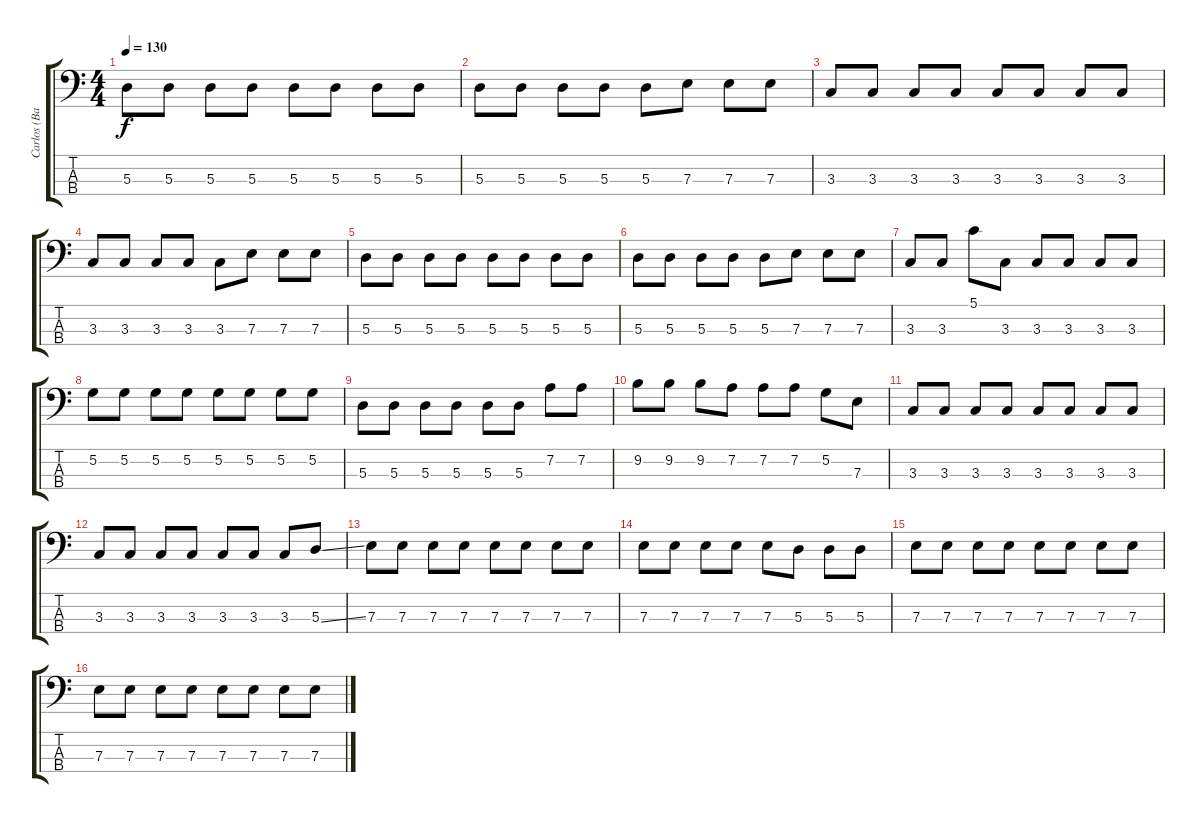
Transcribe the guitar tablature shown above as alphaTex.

\track ("Carlos (Bass)" "Carlos (Ba") {instrument electricbasspick}
\staff {score tabs}
\tuning (G2 D2 A1 D1) {hide}
\ts (4 4)
\tempo 130
\clef f4
\ks c
5.3.8{dy f} 5.3.8 5.3.8 5.3.8 5.3.8 5.3.8 5.3.8 5.3.8 |
5.3.8 5.3.8 5.3.8 5.3.8 5.3.8 7.3.8 7.3.8 7.3.8 |
3.3.8 3.3.8 3.3.8 3.3.8 3.3.8 3.3.8 3.3.8 3.3.8 |
3.3.8 3.3.8 3.3.8 3.3.8 3.3.8 7.3.8 7.3.8 7.3.8 |
5.3.8 5.3.8 5.3.8 5.3.8 5.3.8 5.3.8 5.3.8 5.3.8 |
5.3.8 5.3.8 5.3.8 5.3.8 5.3.8 7.3.8 7.3.8 7.3.8 |
3.3.8 3.3.8 5.1.8 3.3.8 3.3.8 3.3.8 3.3.8 3.3.8 |
5.2.8 5.2.8 5.2.8 5.2.8 5.2.8 5.2.8 5.2.8 5.2.8 |
5.3.8 5.3.8 5.3.8 5.3.8 5.3.8 5.3.8 7.2.8 7.2.8 |
9.2.8 9.2.8 9.2.8 7.2.8 7.2.8 7.2.8 5.2.8 7.3.8 |
3.3.8 3.3.8 3.3.8 3.3.8 3.3.8 3.3.8 3.3.8 3.3.8 |
3.3.8 3.3.8 3.3.8 3.3.8 3.3.8 3.3.8 3.3.8 5.3{ss}.8 |
7.3.8 7.3.8 7.3.8 7.3.8 7.3.8 7.3.8 7.3.8 7.3.8 |
7.3.8 7.3.8 7.3.8 7.3.8 7.3.8 5.3.8 5.3.8 5.3.8 |
7.3.8 7.3.8 7.3.8 7.3.8 7.3.8 7.3.8 7.3.8 7.3.8 |
7.3.8 7.3.8 7.3.8 7.3.8 7.3.8 7.3.8 7.3.8 7.3.8
